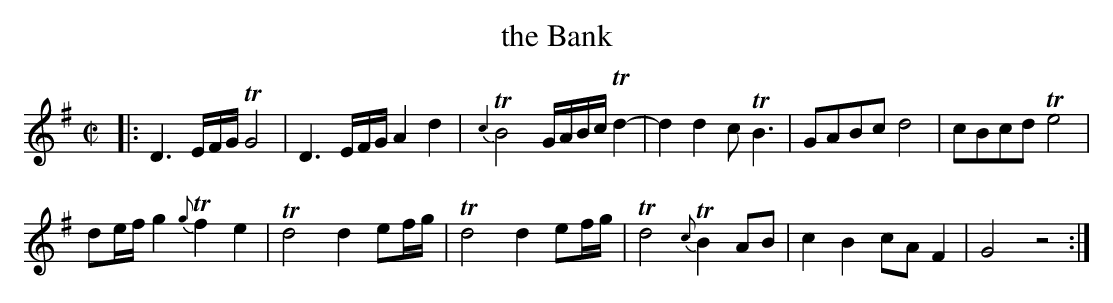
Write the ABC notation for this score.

X:1
T: the Bank
M: C|
L: 1/16
K: G
|:\
D6 EFG TG8 | D6 EFG A4 d4 |\
{c4}TB8 GABc Td4- | d4 d4 c2 TB6 |\
G2A2B2c2 d8 | c2B2c2d2 Te8 |
d2ef g4 {g}Tf4 e4 | Td8 d4 e2fg |\
Td8 d4 e2fg | Td8 {c}TB4 A2B2 |\
c4 B4 c2A2 F4 | G8 z8 :|
